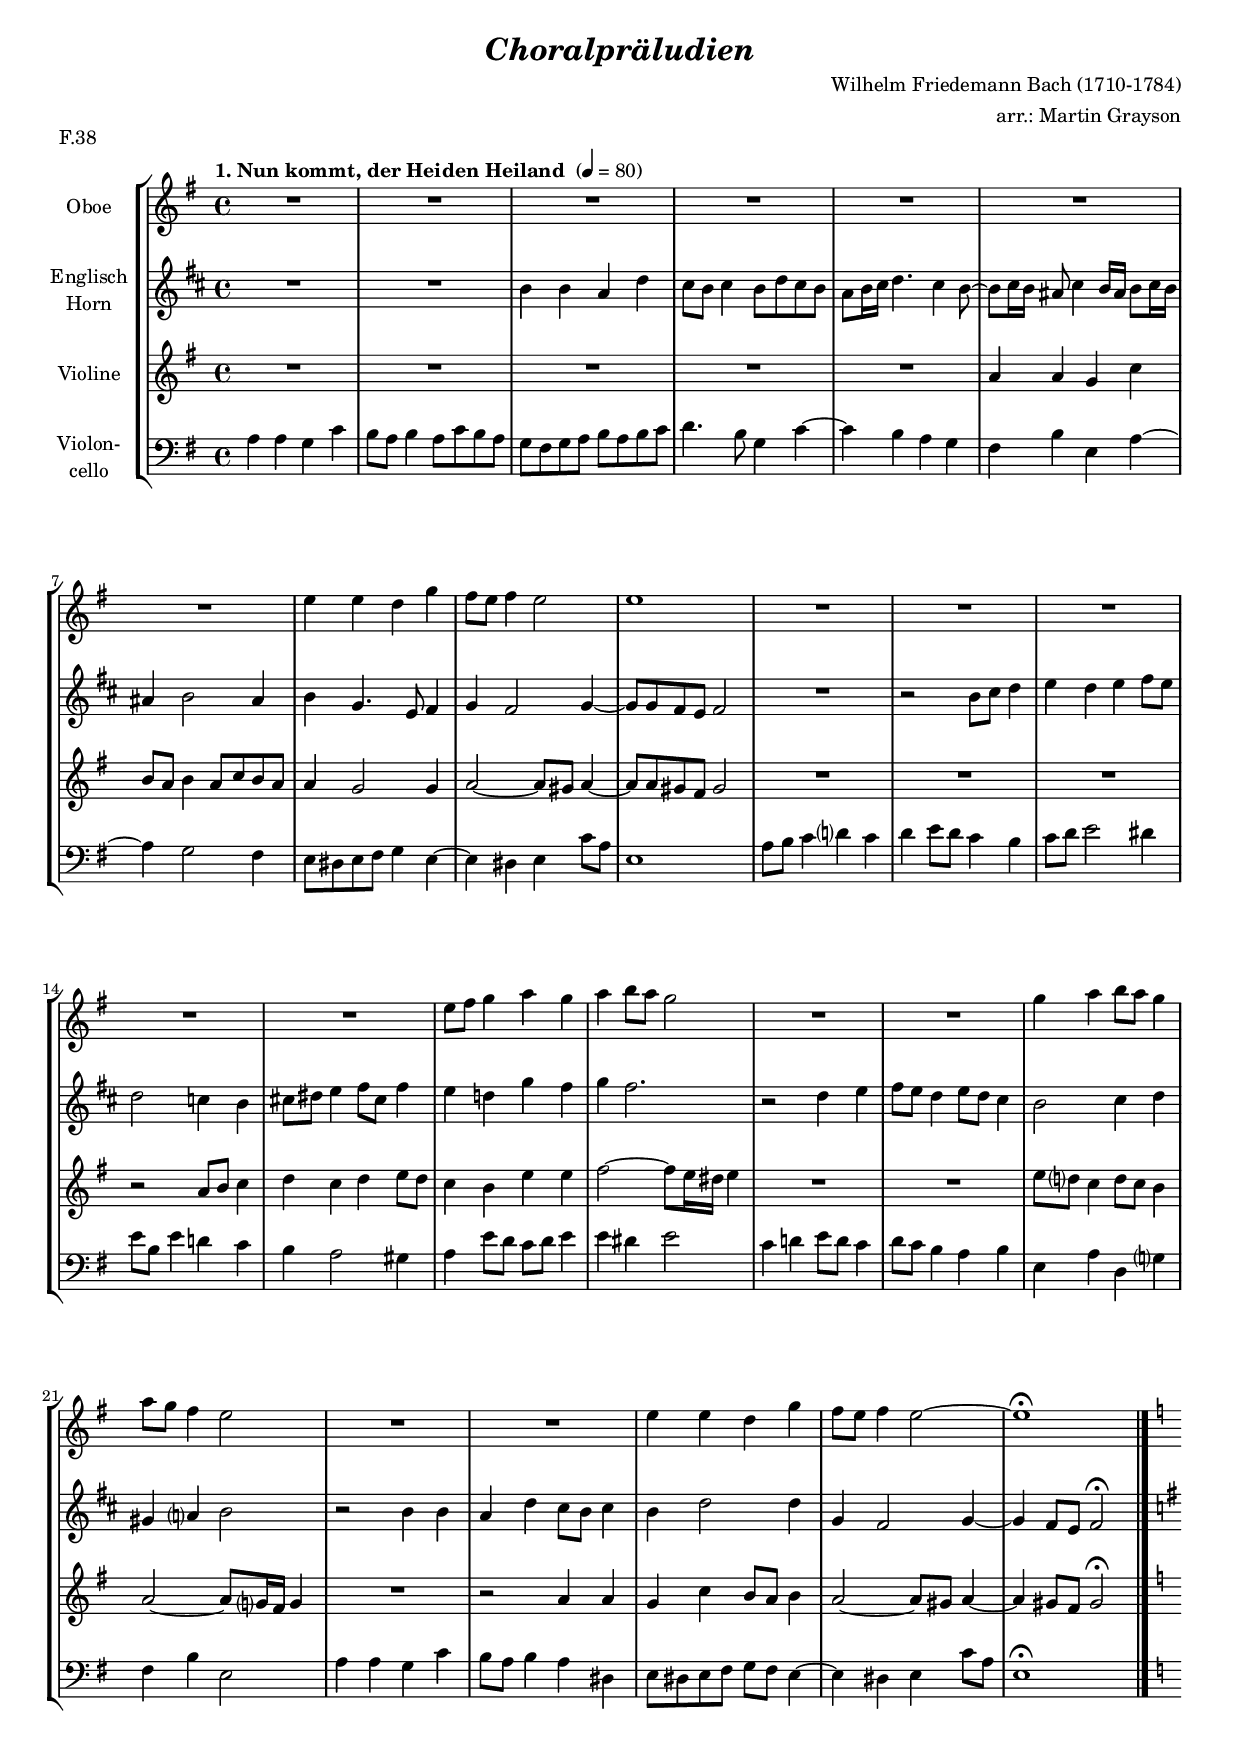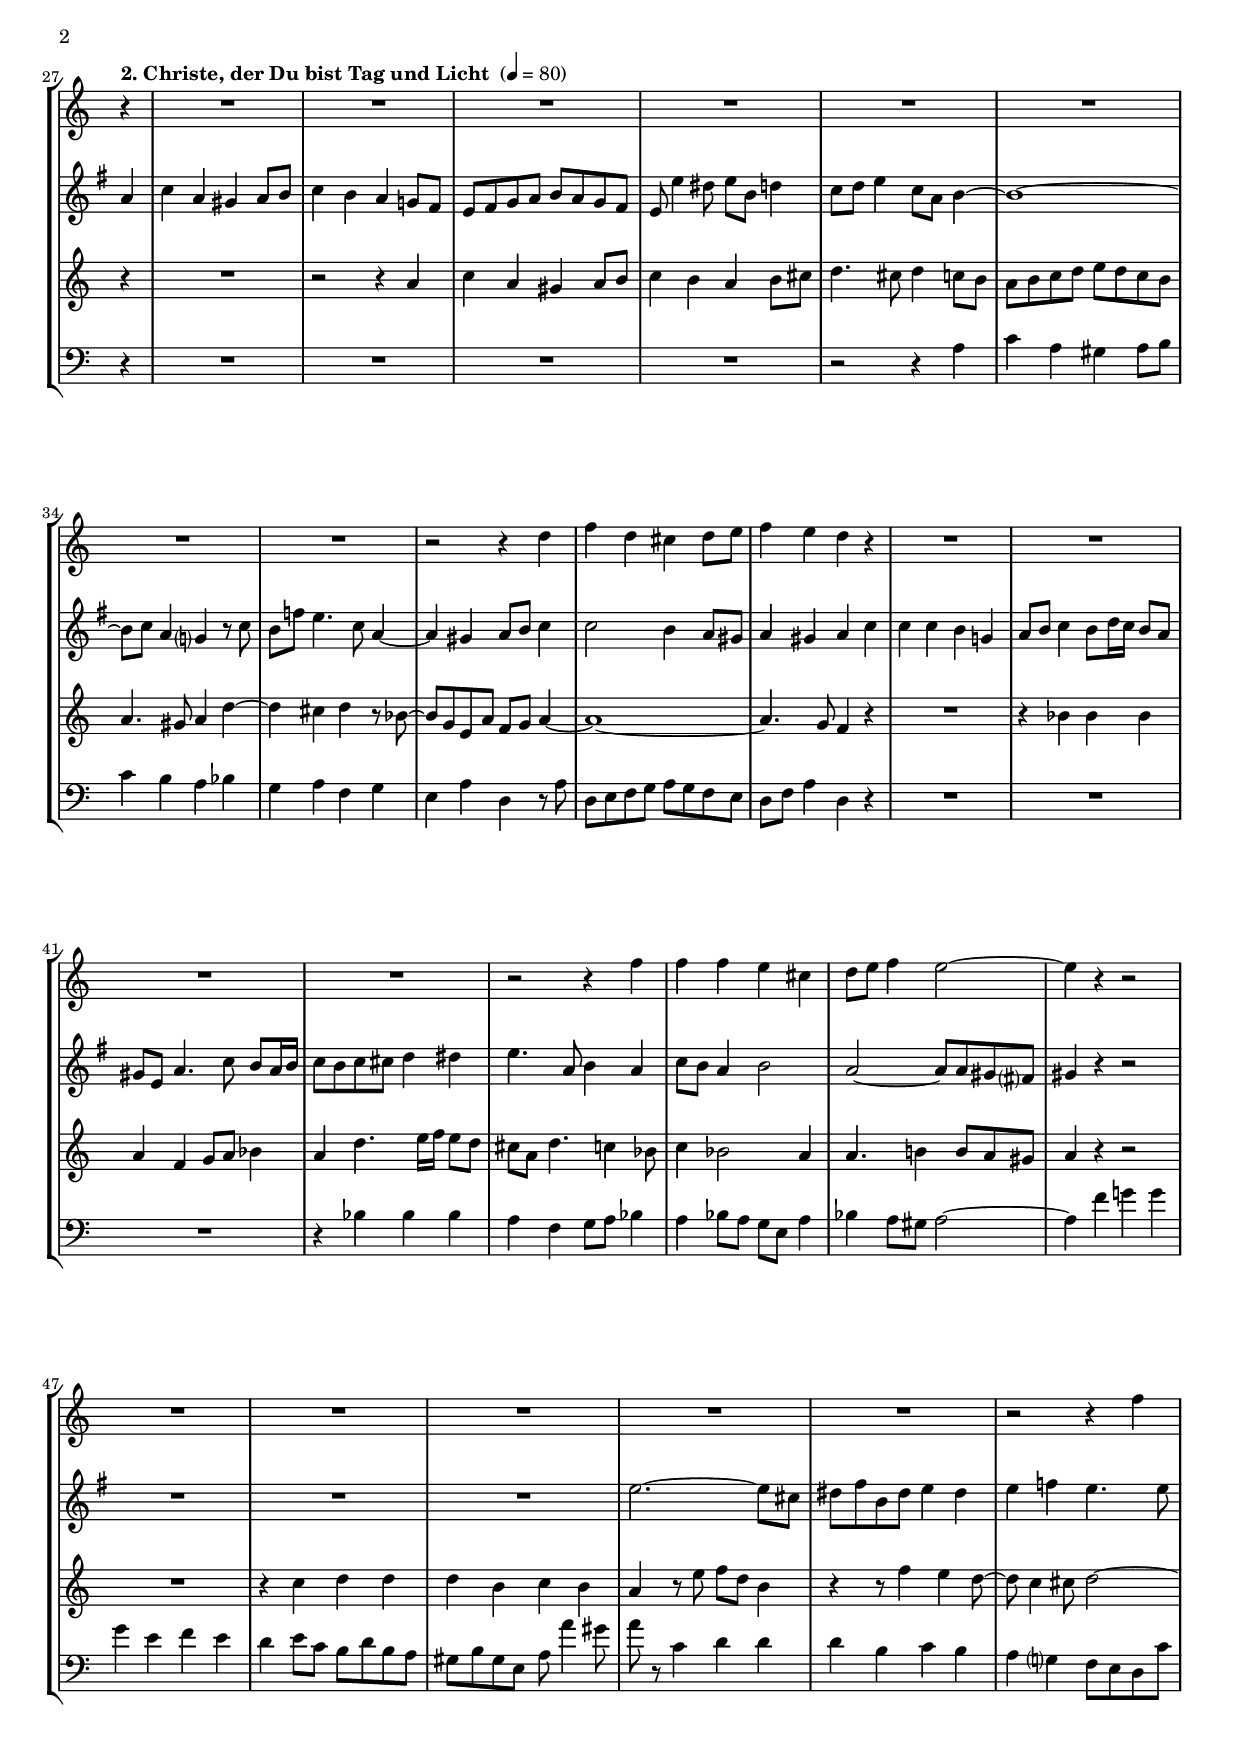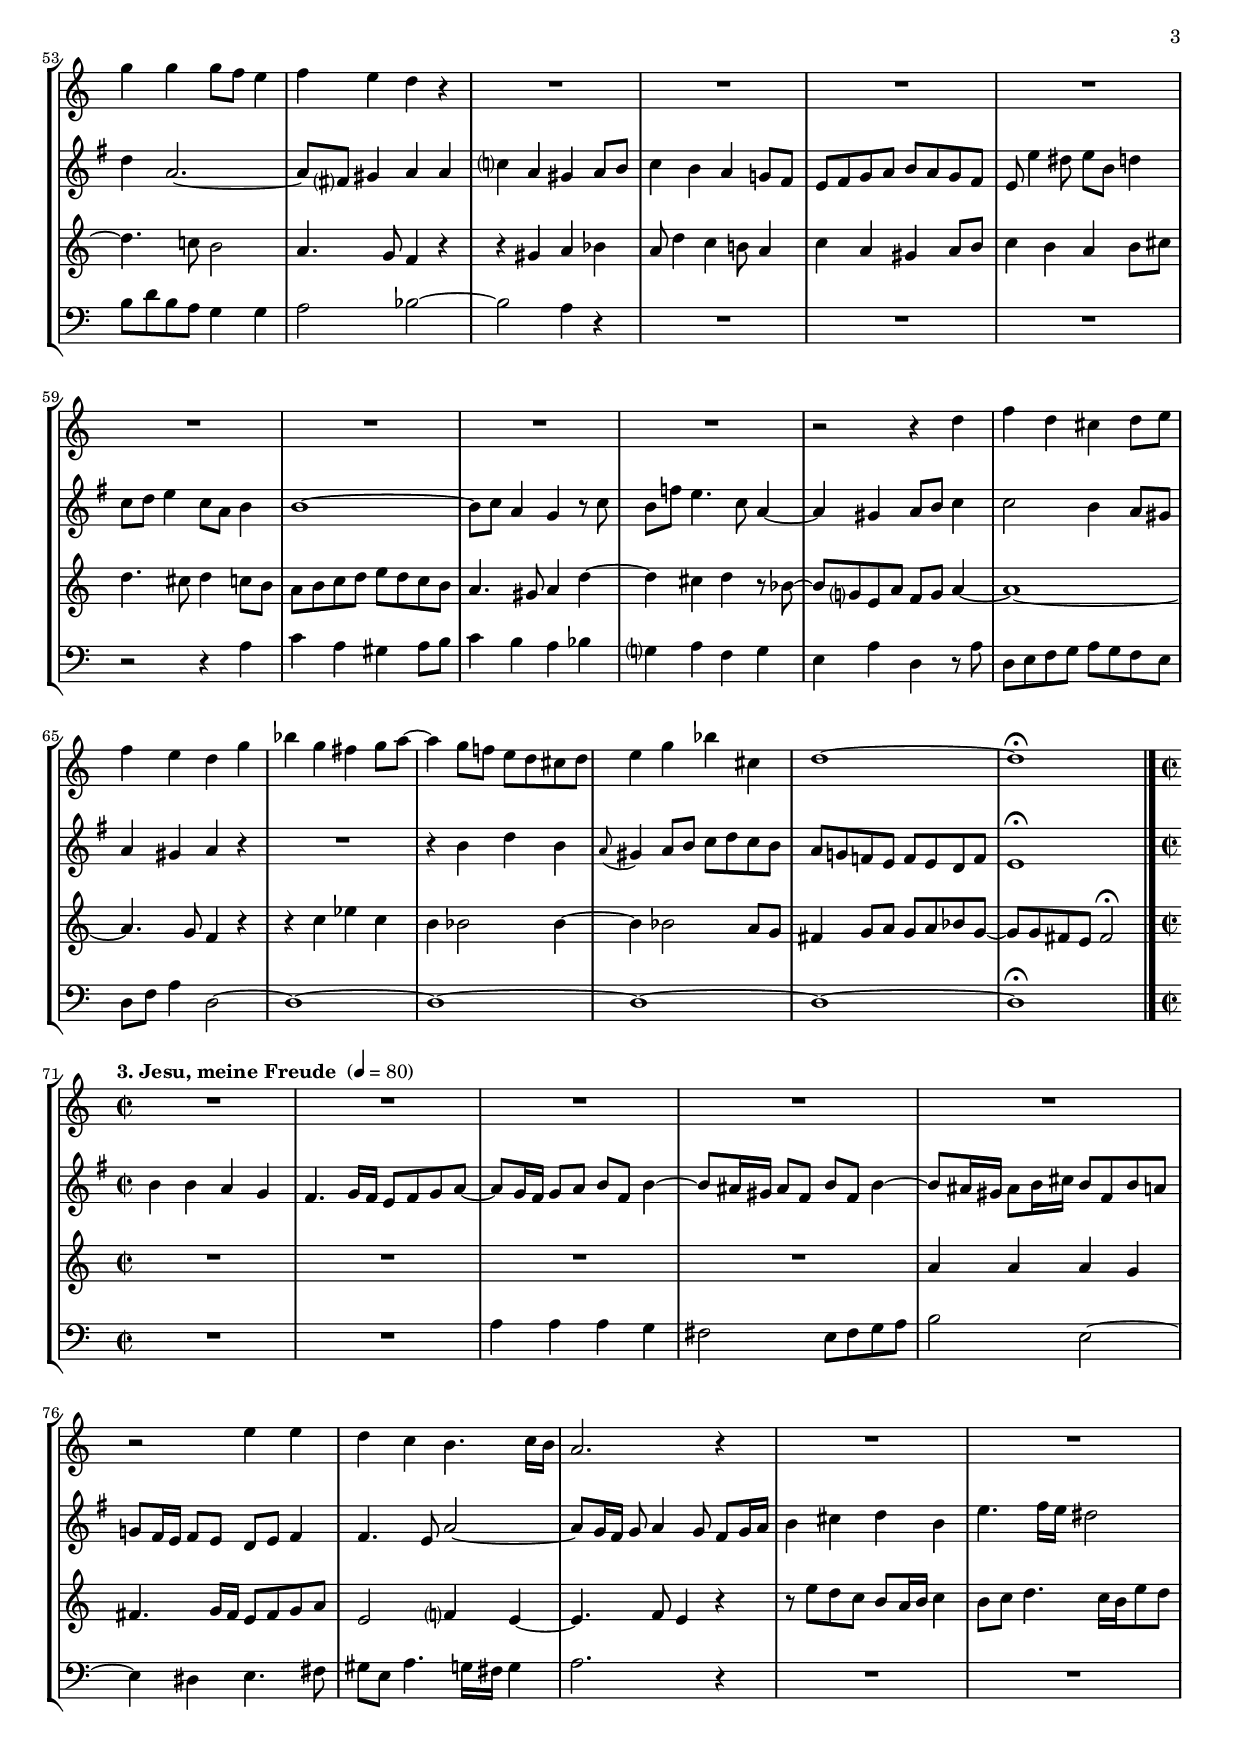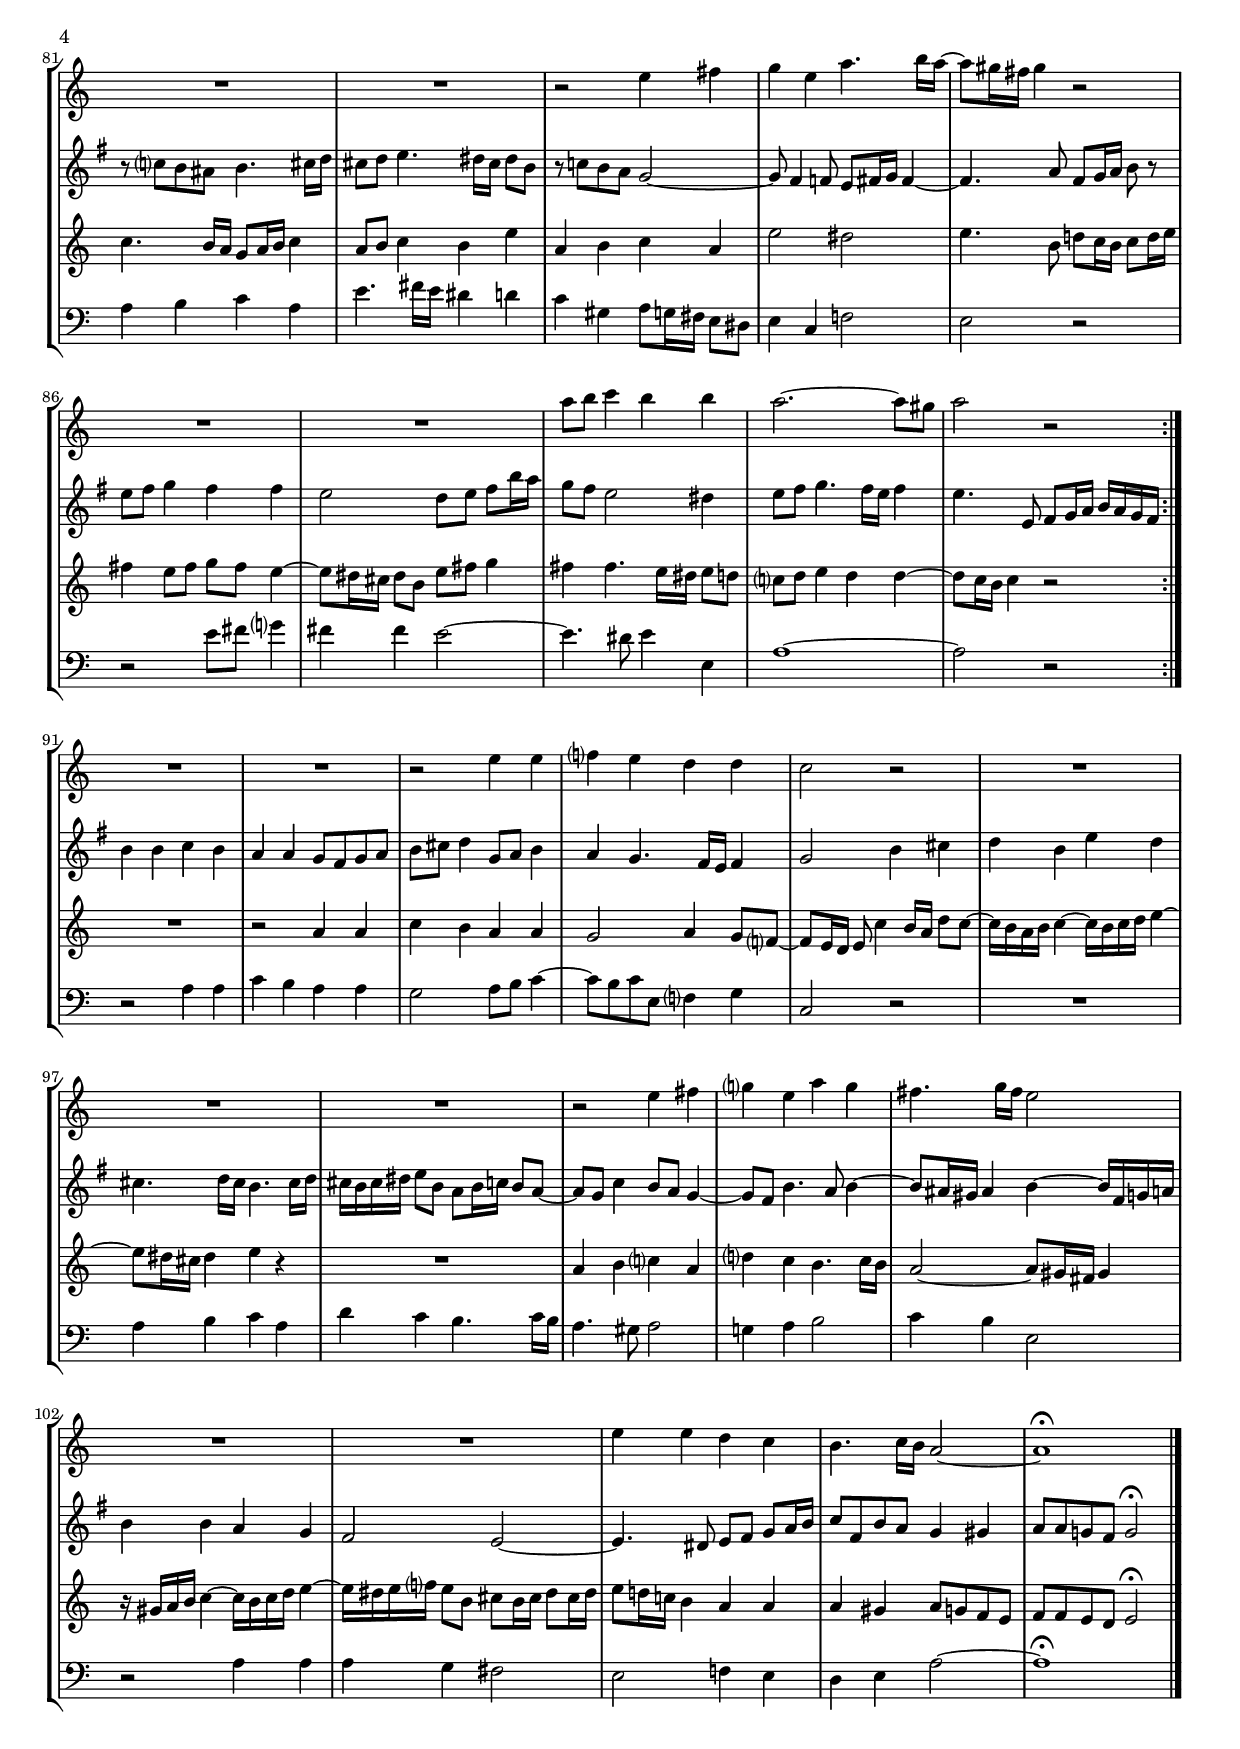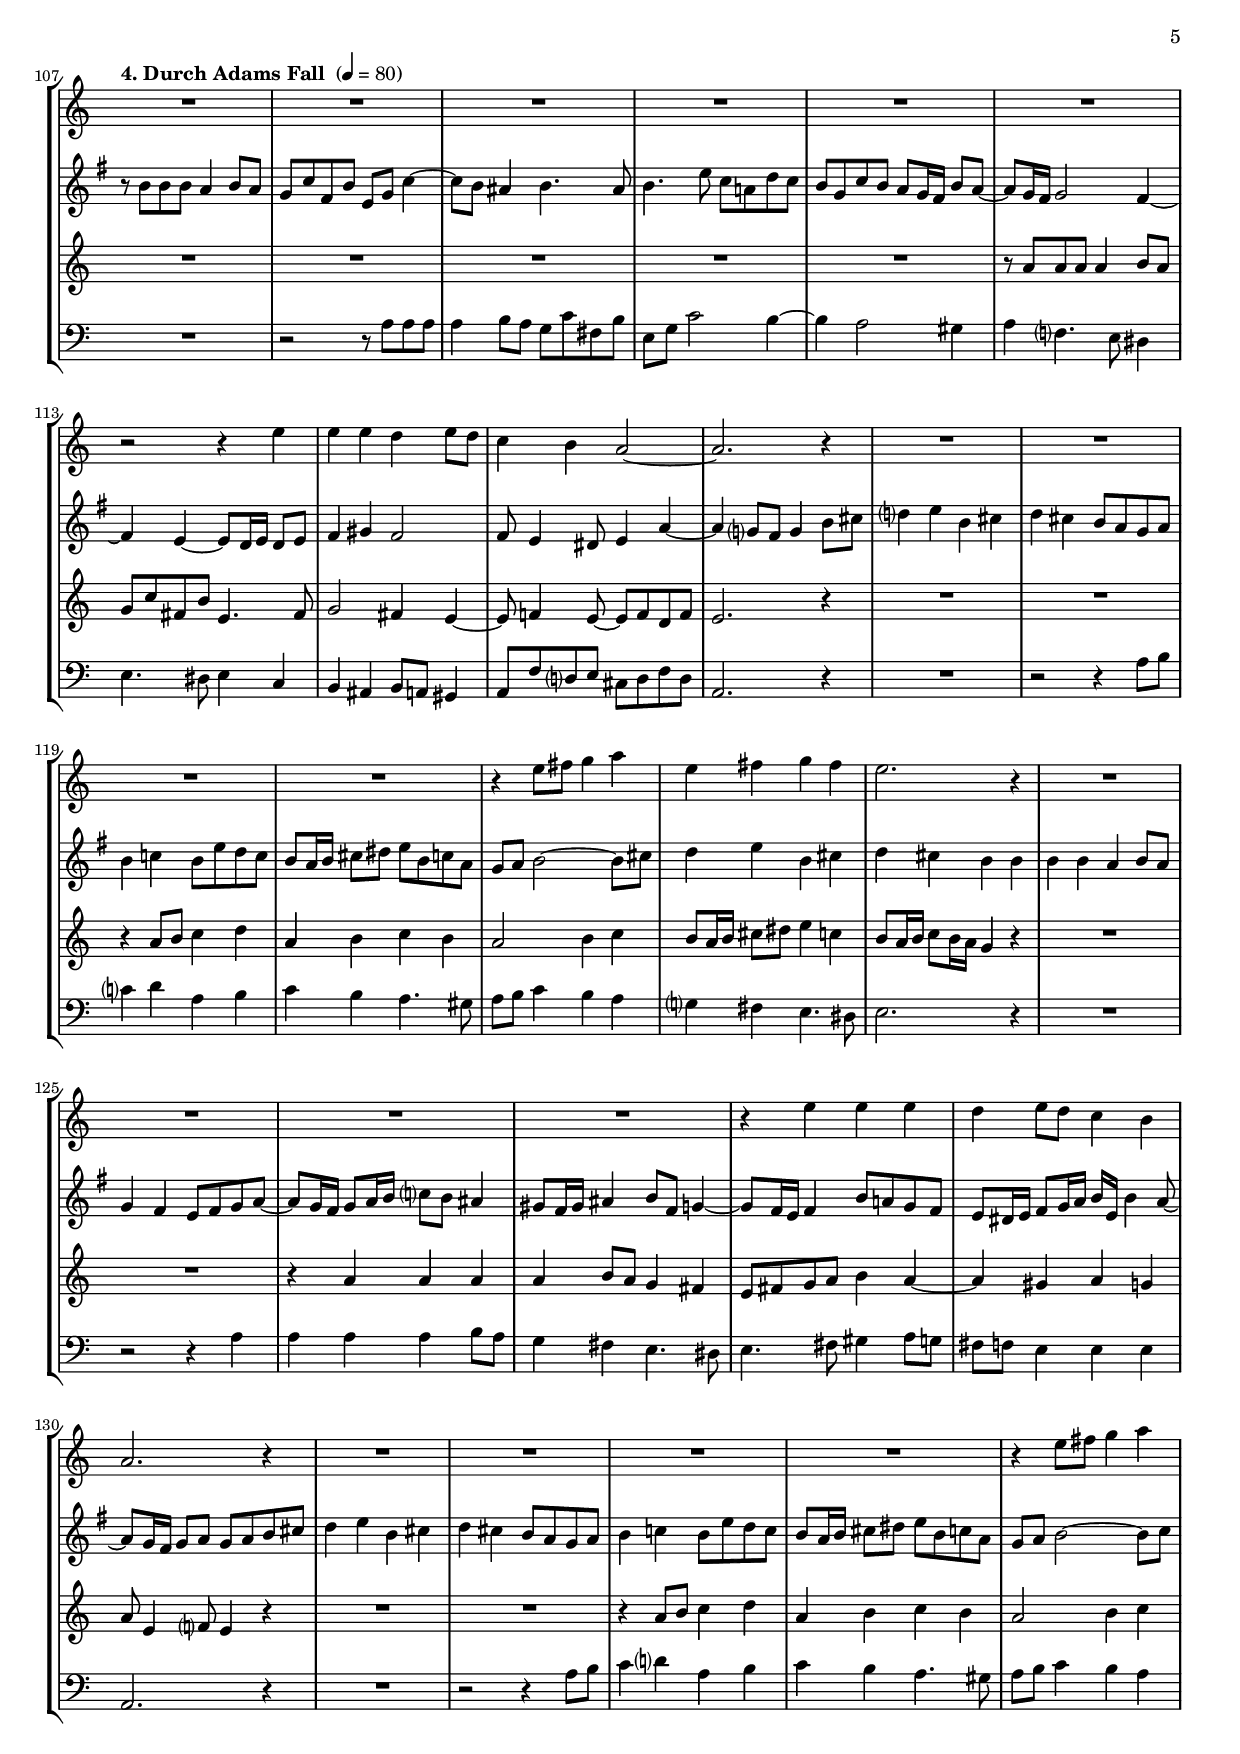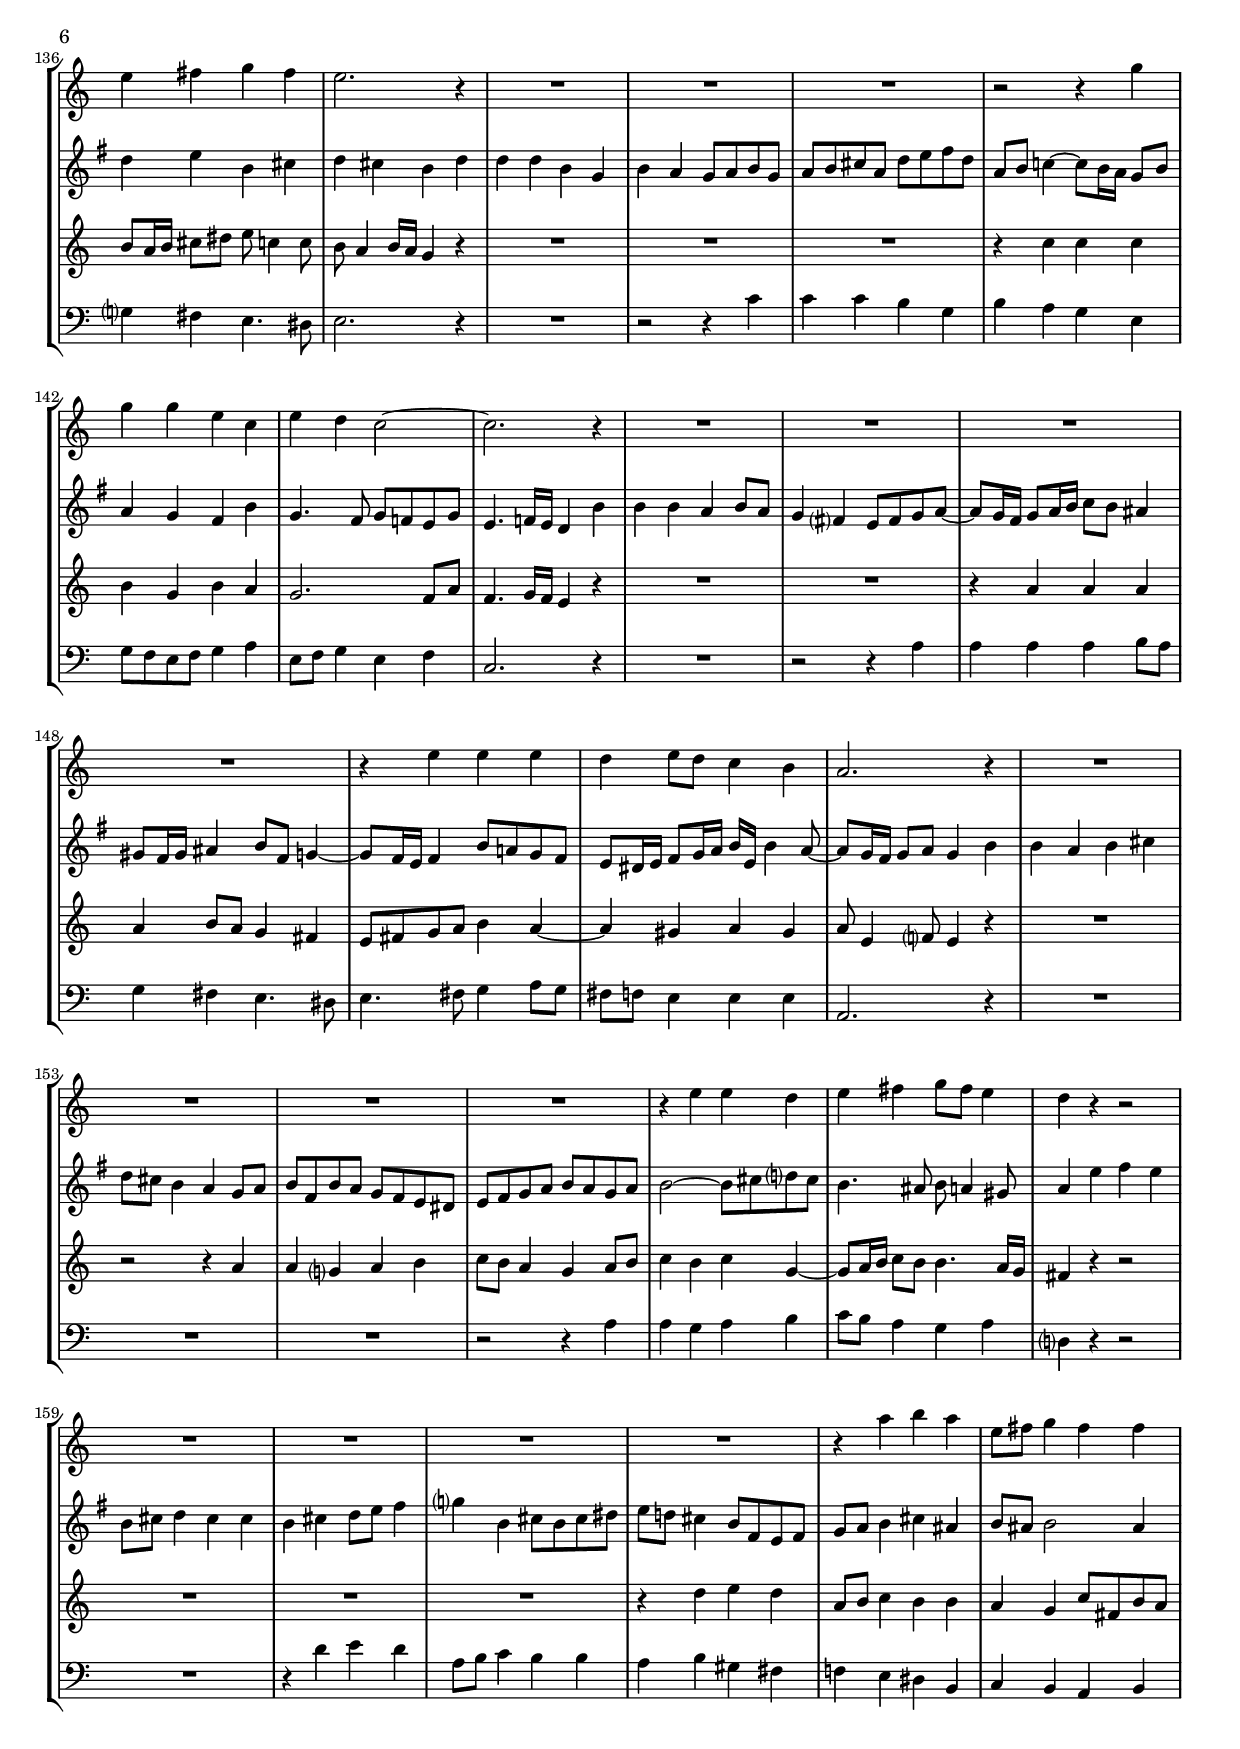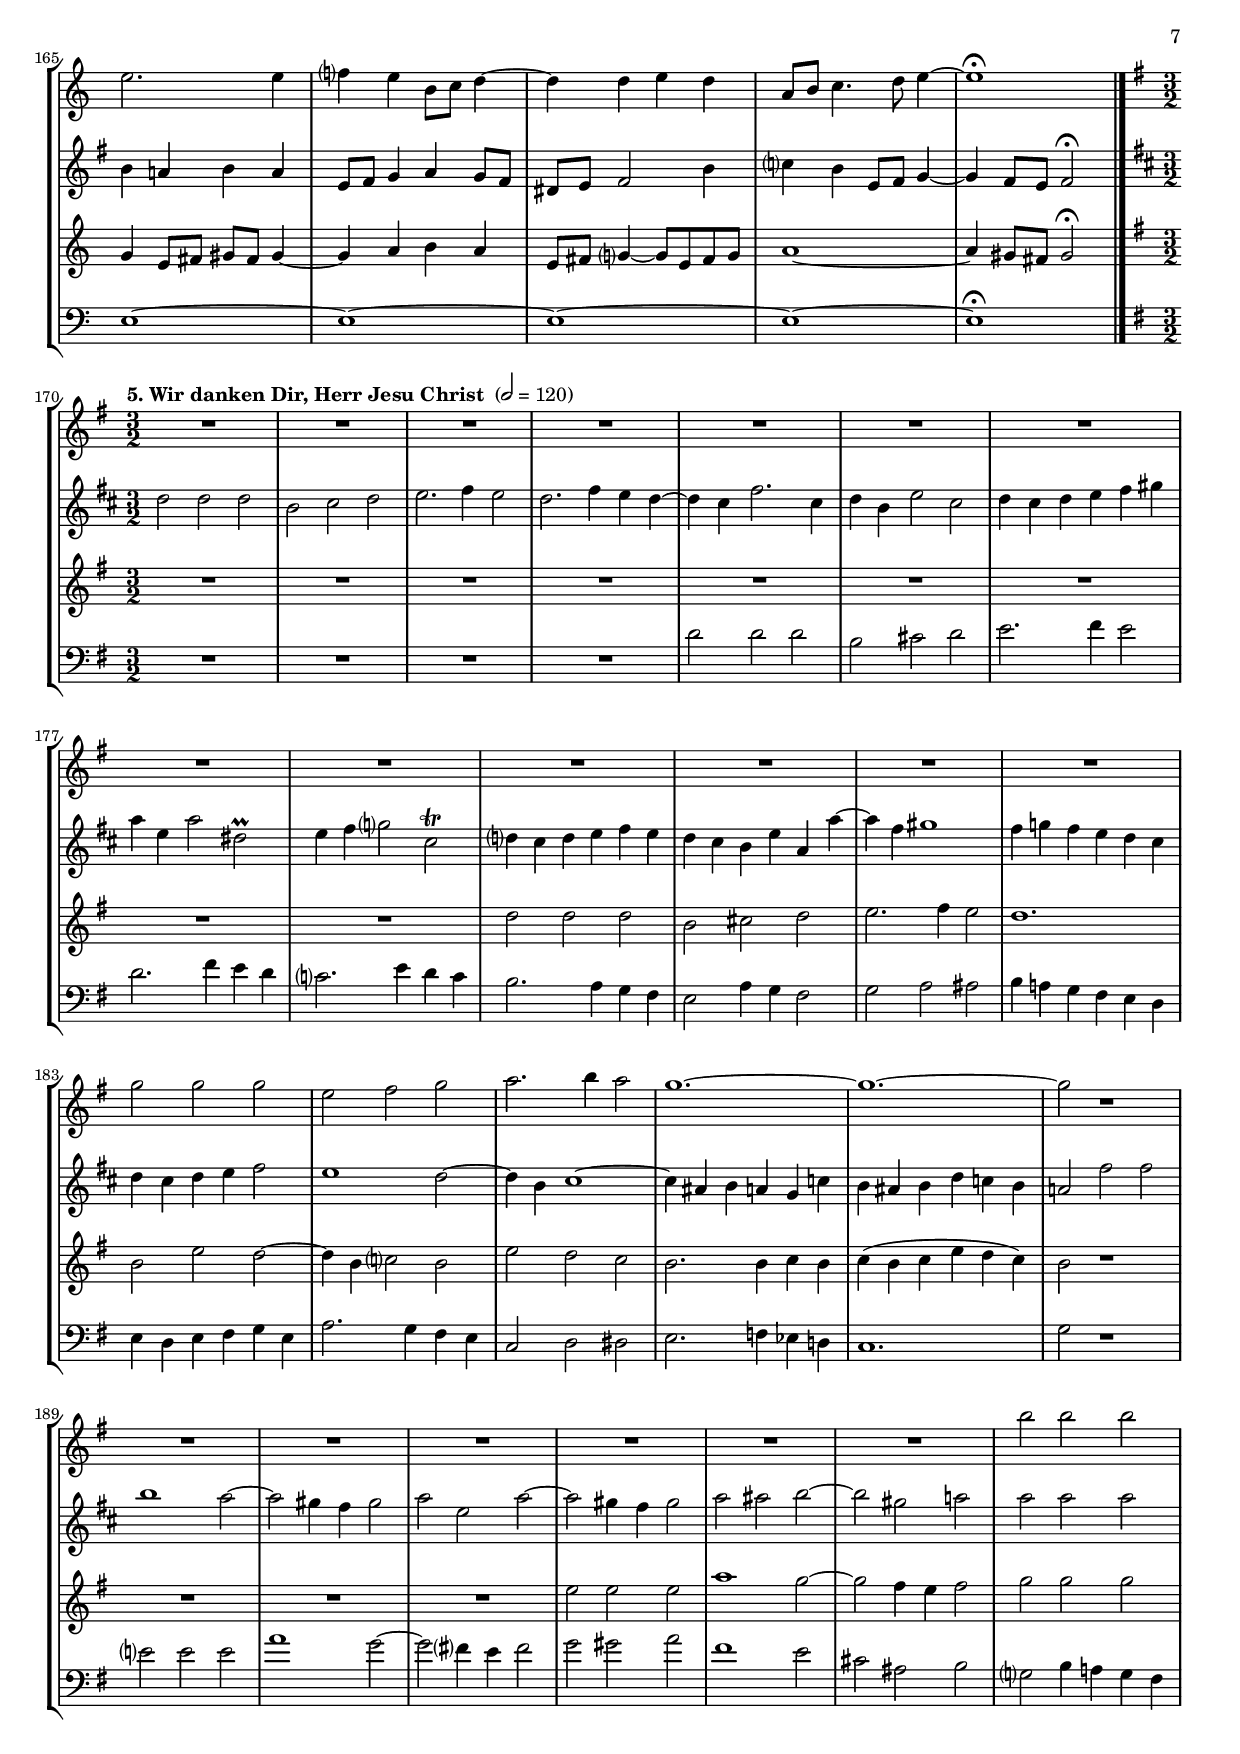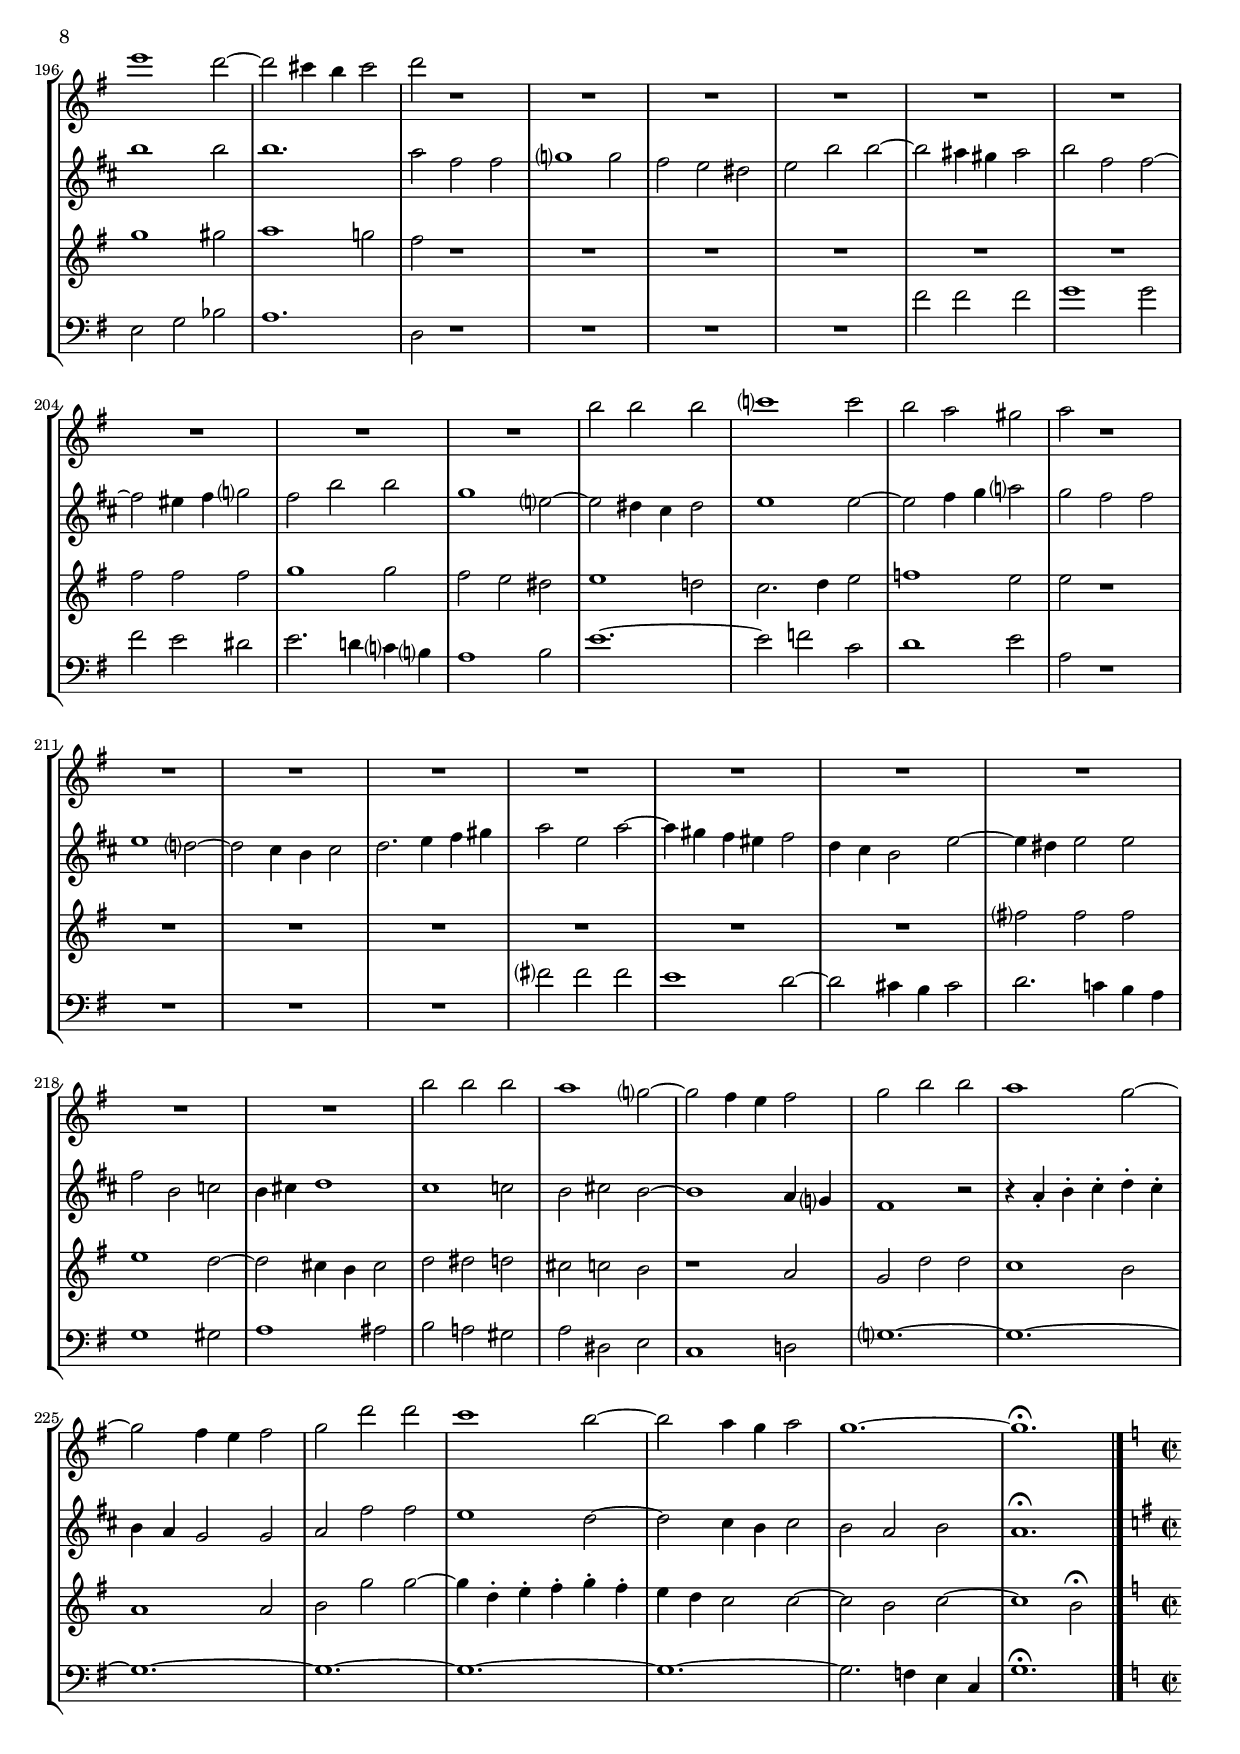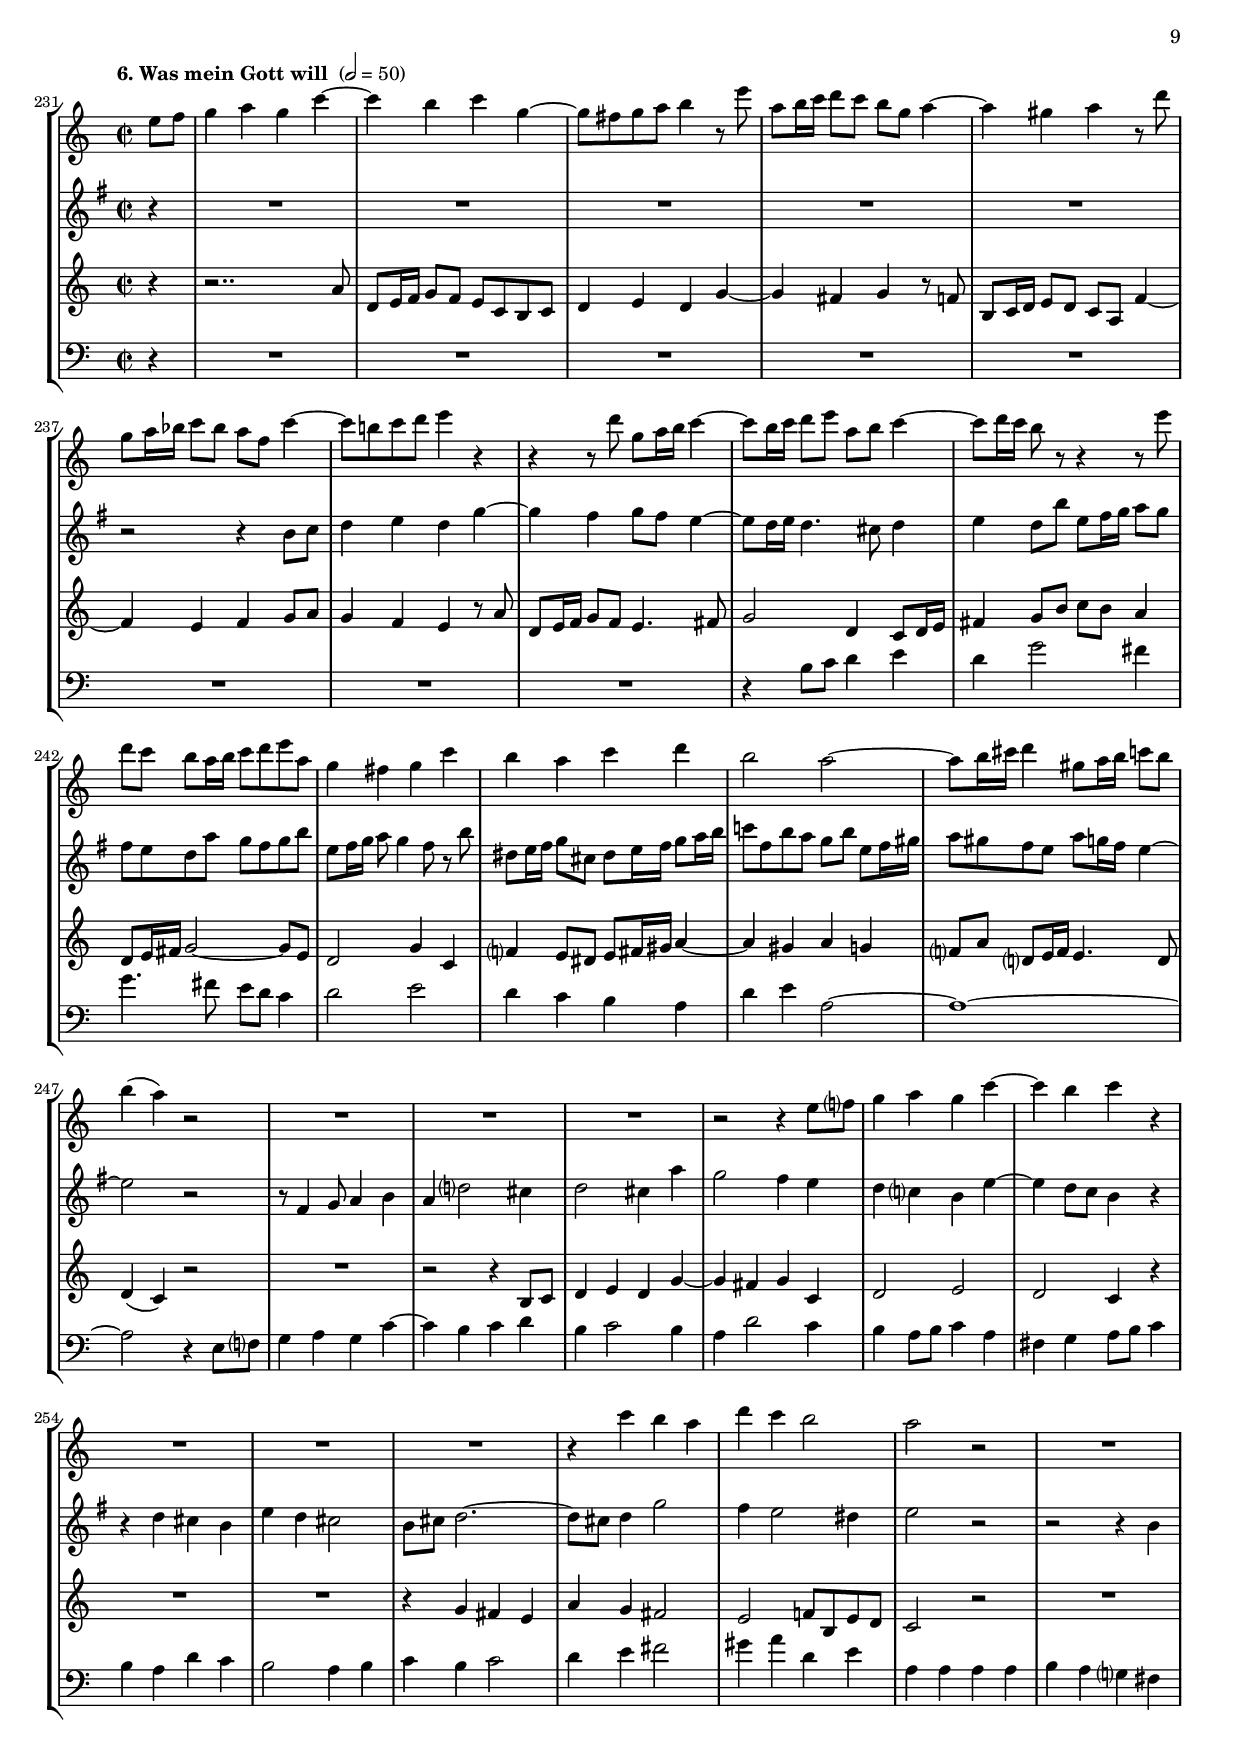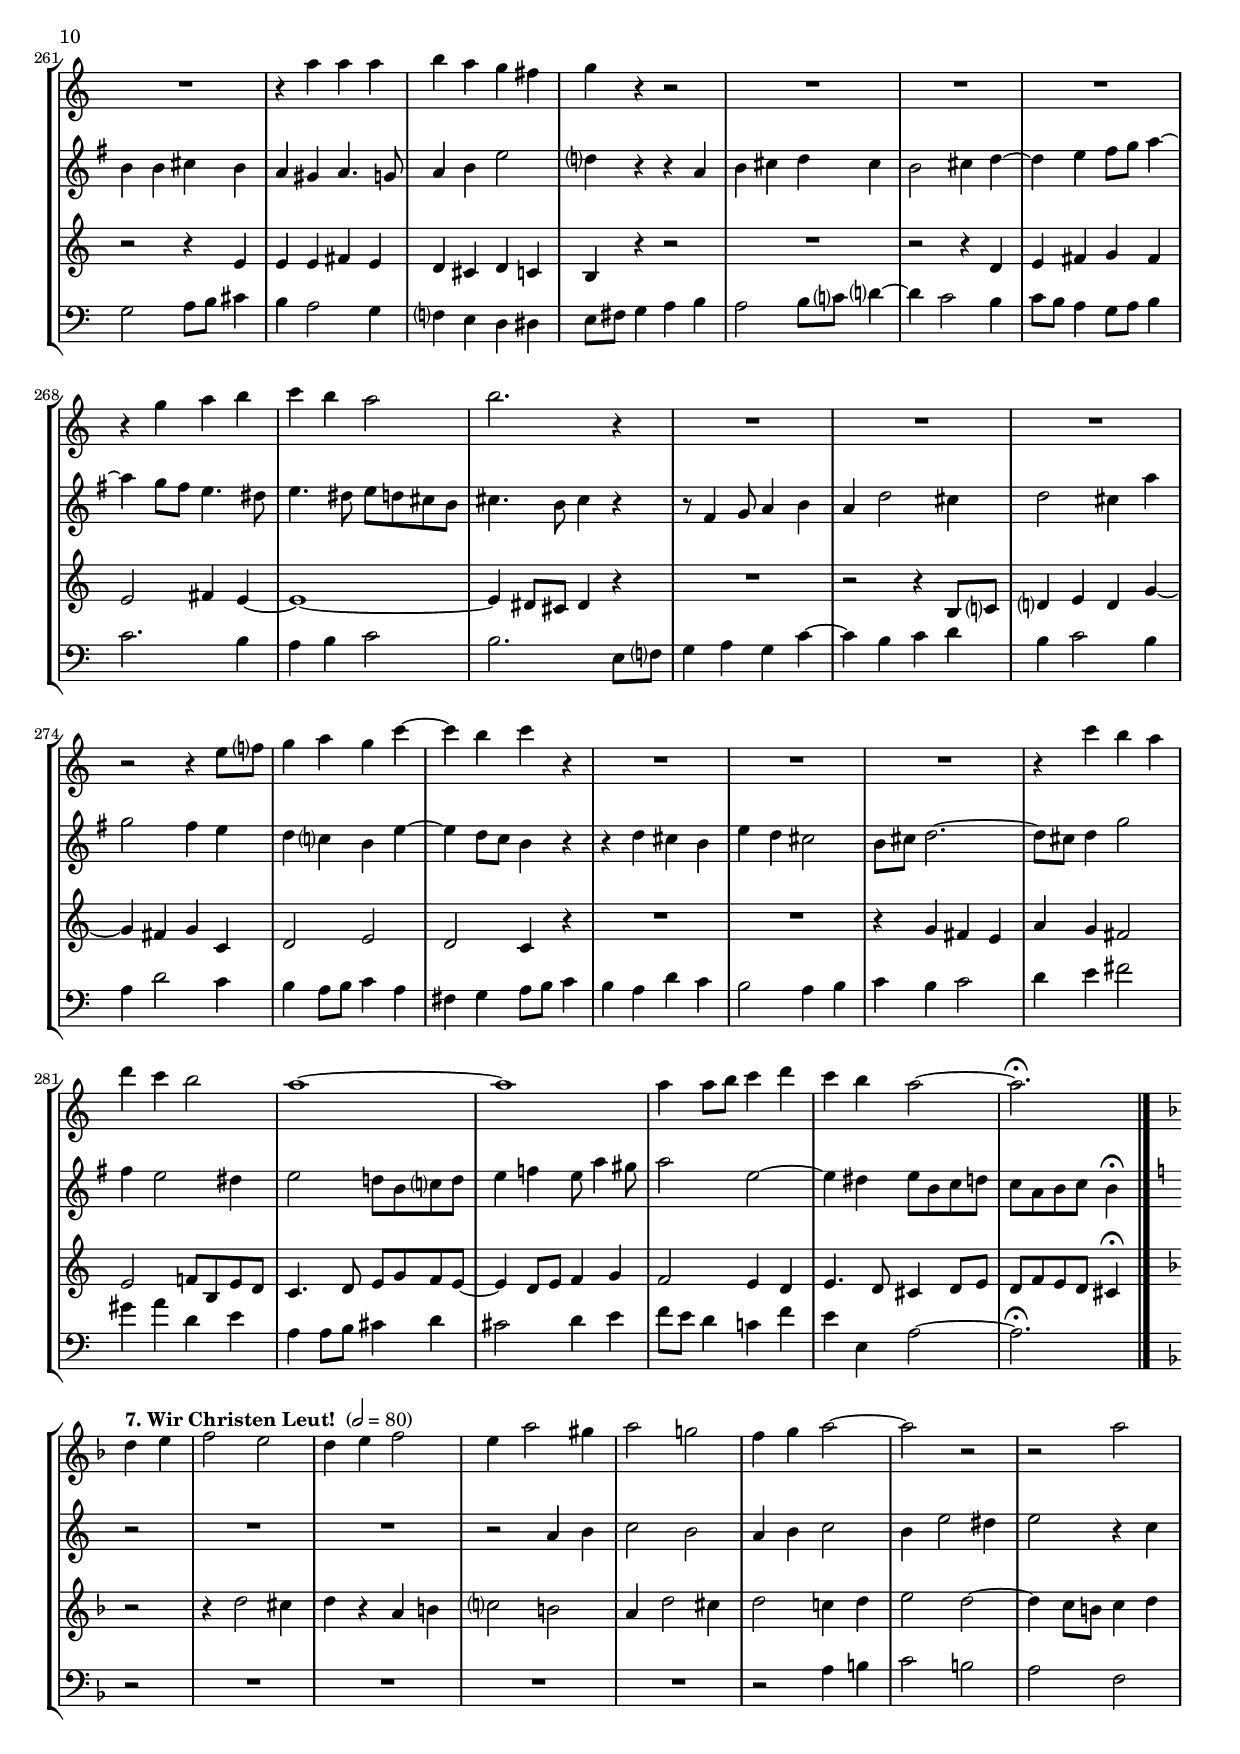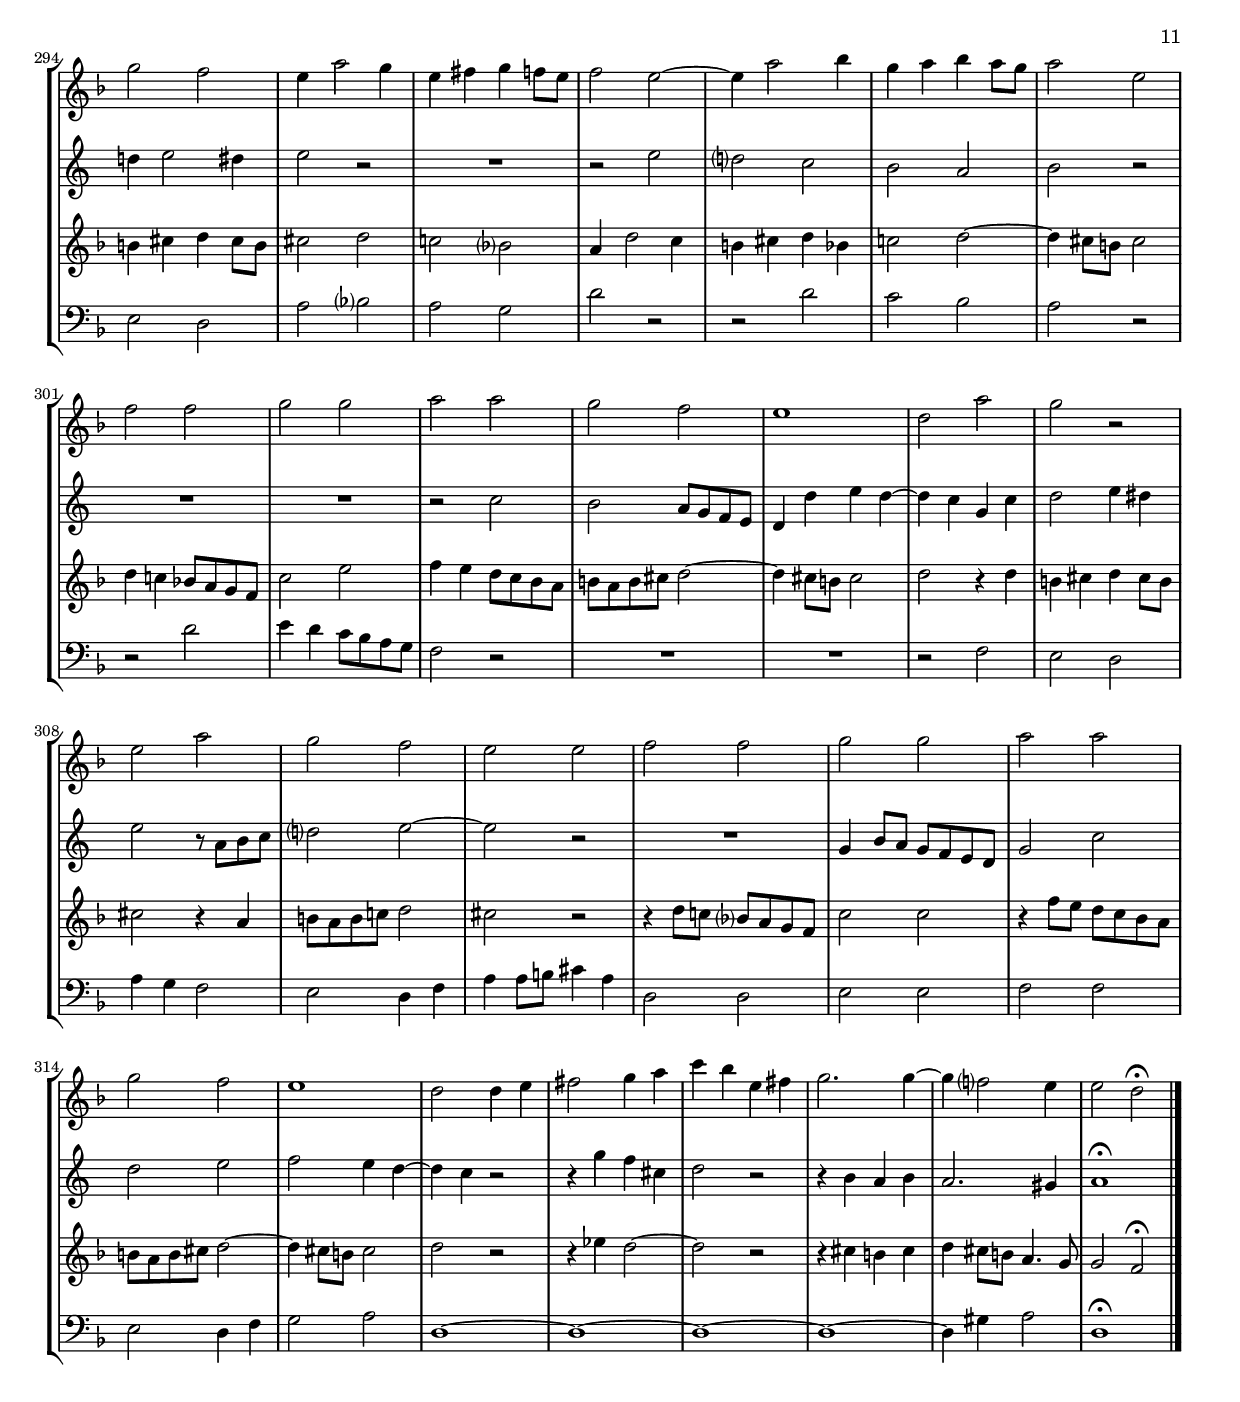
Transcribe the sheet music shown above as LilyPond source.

\version "2.18.2"
\include "deutsch.ly"

#(set-global-staff-size 17)

\header {
  title     = \markup \bold \italic "Choralpräludien"
  composer  = "Wilhelm Friedemann Bach (1710-1784)"
  arranger  = "arr.: Martin Grayson"
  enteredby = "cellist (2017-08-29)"
  piece     = "F.38"
}

voiceconsts = {
  \key a \minor
  \time 4/4
  \clef "treble"
%  \numericTimeSignature
  \compressFullBarRests
  % Set default beaming for all staves
%  \set Timing.beamExceptions = #'()
%  \set Timing.baseMoment     = #(ly:make-moment 1 4)
%  \set Timing.beatStructure  = #'(1 1 1)
}

mifl = "flute"
miob = "oboe"
mifh = "french horn"
mikl = "clarinet"
mist = "string ensemble 1"
miba = "cello"

atem = \mark \markup \box "a Tempo"
rit  = \mark \markup \box "rit."
pizz = \markup \italic "pizz."

introa = {        \tempo "1. Nun kommt, der Heiden Heiland " 4=80 }
introb = { \break \tempo "2. Christe, der Du bist Tag und Licht " 4=80 \key d \minor }
introc = { \break \tempo "3. Jesu, meine Freude " 4=80 \time 2/2 }
introd = { \pageBreak \tempo "4. Durch Adams Fall "   4=80 }
introe = { \break \tempo "5. Wir danken Dir, Herr Jesu Christ " 2=120 \time 3/2 \key c \major }
introf = { \pageBreak \tempo "6. Was mein Gott will " 2=50 \time 2/2 \key d \minor }
introg = { \break \tempo "7. Wir Christen Leut! " 2=80 \key g \minor }

va = \relative c''' {
  \voiceconsts

  \introa
  R1*7
  a4 a g c
  h8 a h4 a2
  a1
  
  R1*5
  a8 h c4 d c
  d e8 d c2

  R1*2
  c4 d e8 d c4
  d8 c h4 a2

  R1*2
  a4 a g c
  h8 a h4 a2~
  a1\fermata \bar "|."

  \introb
  \partial 4 r4
  R1*8
  r2 r4 g
  b g fis g8 a
  b4 a g r

  R1*4
  r2 r4 b
  b b a fis

  g8 a b4 a2~
  a4 r r2
  R1*5
  r2 r4 b
  c c c8 b a4
  b a g r

  R1*8
  r2 r4 g
  b g fis g8 a
  b4 a g c
  es c h c8 d~
  d4 c8 b! a g fis g

  a4 c es fis,
  g1~
  g\fermata \bar "|."

  \introc
  \repeat volta 2 {
    R1*5
    r2 a4 a
    g f e4. f16 e
    d2. r4
    
    R1*4
    r2 a'4 h
    c a d4. e16 d~
    d8 cis16 h cis4 r2
    R1*2

    d8 e f4 e e
    d2.~ d8 cis
    d2 r
  }
  R1*2
  r2 a4 a
  b? a g g
  f2 r

  R1*3
  r2 a4 h
  c? a d c
  h4. c16 h a2
  R1*2
  a4 a g f
  e4. f16 e d2~
  d1\fermata \bar "|."

  \introd
  R1*6
  r2 r4 a'
  a a g a8 g

  f4 e d2~
  d2. r4
  R1*4
  r4 a'8 h c4 d
  a h c h
  a2. r4

  R1*4
  r4 a a a
  g a8 g f4 e
  d2. r4
  R1*4
  r4 a'8 h c4 d
  
  a h c h
  a2. r4
  R1*3

  r2 r4 c
  c c a f
  a g f2~
  f2. r4
  R1*4
  r4 a a a

  g a8 g f4 e
  d2. r4
  R1*4
  r4 a' a g
  a h c8 h a4
  g r r2

  R1*4
  r4 d' e d
  a8 h c4 h h
  a2. a4
  b? a e8 f g4~

  g g a g
  d8 e f4. g8 a4~
  a1\fermata \bar "|."

  \introe
  R1.*13
  c2 c c
  a h c
  d2. e4 d2

  c1.~
  c~
  c2 r1
  R1.*6
  e2 e e
  a1 g2~
  g fis4 e fis2

  g r1
  R1.*8
  e2 e e
  f?1 f2
  e d cis
  d r1
  R1.*9
  e2 e e

  d1 c?2~
  c h4 a h2
  c e e
  d1 c2~

  c h4 a h2
  c g' g
  f1 e2~

  e d4 c d2
  c1.~
  c\fermata \bar "|."

  \introf
  \partial 4 a8 b
  c4 d c f~
  f e f c~
  c8 h c d e4 r8 a

  d, e16 f g8[ f] e c d4~
  d cis d r8 g
  c, d16 es f8[ es] d b f'4~

  f8 e! f g a4 r
  r r8 g c, d16 e f4~
  f8 e16 f g8[ a] d, e f4~

  f8[ g16 f] e8 r r4 r8 a
  g f e[ d16 e] f8 g a d,
  c4 h c f

  e d f g
  e2 d~
  d8 e16 fis g4 cis,8 d16 e f8[ e]

  e4( d) r2
  R1*3
  r2 r4 a8 b?

  c4 d c f~
  f e f r
  R1*3

  r4 f e d
  g f e2
  d r
  R1*2

  r4 d d d
  e d c h
  c r r2
  
  R1*3
  r4 c d e
  f e d2
  e2. r4

  R1*3
  r2 r4 a,8 b?
  c4 d c f~

  f e f r
  R1*3
  r4 f e d

  g f e2
  d1~
  d

  d4 d8 e f4 g
  f e d2~
  d2.\fermata \bar "|."

  \introg
  \partial 2 g,4 a
  b2 a
  g4 a b2
  a4 d2 cis4
  d2 c!
  b4 c d2~

  d r
  r d
  c b
  a4 d2 c4
  a h c b8 a
  b2 a~

  a4 d2 es4
  c d es d8 c
  d2 a
  b b
  c c

  d d
  c b
  a1
  g2 d'
  c r

  a d
  c b
  a a
  b b
  c c

  d d
  c b
  a1
  g2 g4 a

  h2 c4 d
  f es a, h
  c2. c4~
  c b?2 a4
  a2 g\fermata \bar "|."
}

vb = \relative c'' {
  \voiceconsts

  \introa
  R1*2
  a4 a g c
  h8 a h4 a8 c h a

  g a16 h c4. h4 a8~
  a h16 a gis8 h4 a16 gis a8 h16 a
  gis4 a2 gis4
  a f4. d8 e4

  f e2 f4~
  f8 f e d e2
  R1
  r2 a8 h c4
  d c d e8 d

  c2 b4 a
  h!8 cis d4 e8 h e4
  d c! f e
  f e2.

  r2 c4 d
  e8 d c4 d8 c h4
  a2 h4 c
  fis, g? a2
  r a4 a

  g c h8 a h4
  a c2 c4
  f, e2 f4~
  f e8 d e2\fermata \bar "|."

  \introb
  \partial 4 g4
  b g fis g8 a
  b4 a g f!8 e
  d e f g a g f e
  d d'4 cis8 d a c4
  
  b8 c d4 b8 g a4~
  a1~
  a8 b g4 f? r8 b
  a es' d4. b8 g4~

  g fis g8 a b4
  b2 a4 g8 fis
  g4 fis g b
  b b a f!
  g8 a b4 a8 c16 b a8 g

  fis d g4. b8 a[ g16 a]
  b8 a b h c4 cis
  d4. g,8 a4 g
  b8 a g4 a2

  g~ g8 g fis e?
  fis4 r r2
  R1*3
  d'2.~ d8 h
  cis e a, cis d4 cis
  d es d4. d8
  c4 g2.~
  g8 e? fis4 g g

  b? g fis g8 a
  b4 a g f!8 e
  d e f g a g f e
  d d'4 cis8 d a c4
  b8 c d4 b8 g a4

  a1~
  a8 b g4 f r8 b
  a es' d4. b8 g4~
  g fis g8 a b4

  b2 a4 g8 fis
  g4 fis g r
  R1
  r4 a c a

  \appoggiatura g8 fis4 g8 a b c b a
  g f! es d es d c es
  d1\fermata \bar "|."

  \introc
  \repeat volta 2 {
    a'4 a g f
    e4. f16 e d8 e f g~
    g f16 e f8[ g] a e a4~
    a8 gis16 fis gis8[ e] a e a4~

    a8 gis16 fis gis8[ a16 h] a8 e a g
    f! e16 d e8[ d] c d e4
    e4. d8 g2~

    g8[ f16 e] f8 g4 f8 e[ f16 g]
    a4 h c a
    d4. e16 d cis2
    r8 b? a gis a4. h16 c

    h8 c d4. cis16 h cis8[ a]
    r b! a g f2~
    f8 e4 es8 d[ e16 f] e4~

    e4. g8 e[ f16 g] a8 r
    d e f4 e e
    d2 c8 d e[ a16 g]

    f8 e d2 cis4
    d8 e f4. e16 d e4
    d4. d,8 e[ f16 g] a g f e
  }
  a4 a b a
  g g f8 e f g
  a h c4 f,8 g a4
  g f4. e16 d e4
  f2 a4 h

  c a d c
  h4. c16 h a4. h16 c
  h a h cis d8[ a] g a16 b a8[ g]~
  g f b4 a8 g f4~

  f8 e a4. g8 a4~
  a8 gis16 fis gis4 a~ a16 e f g
  a4 a g f

  e2 d~
  d4. cis8 d[ e] f g16 a
  b8 e, a g f4 fis
  g8 g f! e f2\fermata \bar "|."

  \introd
  r8 a a a g4 a8 g
  f b e, a d, f b4~
  b8 a gis4 a4. gis8
  a4. d8 b g! c b

  a f b a g f16 e a8[ g]~
  g f16 e f2 e4~
  e d~ d8 c16 d c8[ d]
  e4 fis e2

  e8 d4 cis8 d4 g~
  g f?8 e f4 a8 h
  c?4 d a h
  c h a8 g f g
  a4 b! a8 d c b

  a g16 a h8[ cis] d a b g
  f g a2~ a8 h
  c4 d a h
  c h a a

  a a g a8 g
  f4 e d8 e f g~
  g f16 e f8[ g16 a] b?8 a gis4
  fis8 e16 fis gis4 a8 e f4~

  f8 e16 d e4 a8 g! f e
  d cis16 d e8[ f16 g] a d, a'4 g8~
  g f16 e f8[ g] f g a h
  c4 d a h

  c h a8 g f g
  a4 b! a8 d c b
  a g16 a h8[ cis] d a b g
  f g a2~ a8 b

  c4 d a h
  c h a c
  c c a f
  a g f8 g a f
  g a h g c d e c

  g a b!4~ b8 a16 g f8[ a]
  g4 f e a
  f4. e8 f es d f
  d4. es16 d c4 a'
  a a g a8 g

  f4 e? d8 e f g~
  g f16 e f8[ g16 a] b8 a gis4
  fis8 e16 fis gis4 a8 e f4~
  f8 e16 d e4 a8 g! f e

  d cis16 d e8[ f16 g] a d, a'4 g8~
  g f16 e f8[ g] f4 a
  a g a h
  c8 h a4 g f8 g

  a e a g f e d cis
  d e f g a g f g
  a2~ a8 h c? h
  a4. gis8 a g4 fis8
  g4 d' e d

  a8 h c4 h h
  a h c8 d e4
  f? a, h8 a h cis
  d c! h4 a8 e d e
  f g a4 h gis

  a8 gis a2 gis4
  a g! a g
  d8 e f4 g f8 e

  cis d e2 a4
  b? a d,8 e f4~
  f e8 d e2\fermata \bar "|."

  \introe
  c'2 c c
  a h c
  d2. e4 d2
  c2. e4 d c~

  c h e2.
  h4
  c a d2 h
  c4 h c d e fis
  g d g2 cis,\prall

  d4 e f?2 h,\trill
  c?4 h c d e d
  c h a d g, g'~
  g e fis1

  e4 f! e d c h
  c h c d e2
  d1 c2~
  c4 a h1~

  h4 gis a g f b
  a gis a c b a
  g!2 e' e
  a1 g2~

  g fis4 e fis2
  g d g~
  g fis4 e fis2
  g gis a~

  a fis g!
  g g g
  a1 a2
  a1.

  g2 e e
  f?1 f2
  e d cis
  d a' a~
  a gis4 fis gis2

  a e e~
  e dis4 e f?2
  e a a
  f1 d?2~
  d cis4 h cis2

  d1 d2~
  d e4 f g?2
  f e e
  d1 c?2~
  c h4 a h2

  c2. d4 e fis
  g2 d g~
  g4 fis e dis e2
  c4 h a2 d~

  d4 cis d2 d
  e a, b
  a4 h! c1
  h b2

  a h! a~
  a1 g4 f?
  e1 r2
  r4 g-. a-. h-. c-. h-.

  a g f2 f
  g e' e
  d1 c2~

  c h4 a h2
  a g a
  g1.\fermata \bar "|."

  \introf
  \partial 4 r4
  R1*5
  r2 r4 a8 b

  c4 d c f~
  f e f8 e d4~
  d8 c16 d c4. h8 c4

  d c8 a' d, e16 f g8[ f]
  e d c g' f e f a
  d,[ e16 f] g8 f4 e8 r a

  cis, d16 e f8[ h,] cis d16 e f8[ g16 a]
  b!8 e, a g f[ a] d, e16 fis
  g8 fis e d g f16 e d4~

  d2 r
  r8 e,4 f8 g4 a
  g c?2 h4
  c2 h4 g'
  f2 e4 d

  c b? a d~
  d c8 b a4 r
  r c h a
  d c h2
  a8 h c2.~

  c8 h c4 f2
  e4 d2 cis4
  d2 r
  r r4 a
  a a h a

  g fis g4. f8
  g4 a d2
  c?4 r r g
  a h c h
  a2 h4 c~

  c d e8 f g4~
  g f8 e d4. cis8
  d4. cis8 d c h a
  h4. a8 h4 r

  r8 e,4 f8 g4 a
  g c2 h4
  c2 h4 g'
  f2 e4 d
  c b? a d~

  d c8 b a4 r
  r c h a
  d c h2
  a8 h c2.~
  c8 h c4 f2

  e4 d2 cis4
  d2 c!8 a b? c
  d4 es d8 g4 fis8

  g2 d~
  d4 cis d8 a b c
  b g a b a4\fermata \bar "|."

  \introg
  \partial 2 r2
  R1*2
  r2 g4 a
  b2 a
  g4 a b2

  a4 d2 cis4
  d2 r4 b
  c! d2 cis4
  d2 r
  R1
  r2 d

  c? b
  a g
  a r
  R1*2

  r2 b
  a g8 f es d
  c4 c' d c~
  c b f b
  c2 d4 cis

  d2 r8 g, a b
  c?2 d~
  d r
  R1
  f,4 a8 g f es d c

  f2 b
  c d
  es d4 c~
  c b r2

  r4 f' es h
  c2 r
  r4 a g a
  g2. fis4
  g1\fermata \bar "|."
}

vc = \relative c'' {
  \voiceconsts

  \introa
  R1*5
  d4 d c f
  e8 d e4 d8 f e d
  d4 c2 c4
  d2~ d8 cis d4~
  d8 d cis h cis2
  R1*3

  r2 d8 e f4
  g f g a8 g
  f4 e a a
  h2~ h8 a16 gis a4

  R1*2
  a8 g? f4 g8 f e4
  d2~ d8 c?16 h c4
  R1

  r2 d4 d
  c f e8 d e4
  d2~ d8 cis d4~
  d cis8 h cis2\fermata \bar "|."

  \introb
  \partial 4 r4
  R1
  r2 r4 d
  f d cis d8 e
  f4 e d e8 fis

  g4. fis8 g4 f8 e
  d e f g a g f e
  d4. cis8 d4 g~
  g fis g r8 es~

  es c a d b c d4~
  d1~
  d4. c8 b4 r
  R1
  r4 es es es

  d b c8 d es4
  d g4. a16 b a8 g
  fis d g4. f4 es8
  f4 es2 d4

  d4. e!4 e8 d cis
  d4 r r2
  R1
  r4 f g g
  g e f e

  d r8 a' b g e4
  r r8 b'4 a g8~
  g f4 fis8 g2~
  g4. f!8 e2
  d4. c8 b4 r

  r cis d es
  d8 g4 f e!8 d4
  f d cis d8 e
  f4 e d e8 fis
  g4. fis8 g4 f8 e

  d e f g a g f e
  d4. cis8 d4 g~
  g fis g r8 es~
  es c? a d b c d4~

  d1~
  d4. c8 b4 r
  r f' as f
  e es2 es4~

  es es2 d8 c
  h4 c8 d c d es c~
  c c h a h2\fermata \bar "|."

  \introc
  \repeat volta 2 {
    R1*4
    d4 d d c
    h4. c16 h a8 h c d
    a2 b?4 a~

    a4. b8 a4 r
    r8 a' g f e d16 e f4
    e8 f g4. f16 e a8 g
    f4. e16 d c8 d16 e f4

    d8 e f4 e a
    d, e f d
    a'2 gis
    a4. e8 g! f16 e f8[ g16 a]
    h4 a8 h c h a4~
    a8 gis16 fis gis8[ e] a h c4

    h h4. a16 gis a8[ g]
    f? g a4 g g~
    g8 f16 e f4 r2
  }
  R1
  r2 d4 d
  f e d d
  c2 d4 c8 b?~
  b[ a16 g] a8 f'4 e16 d g8[ f]~

  f16 e d e f4~ f16 e f g a4~
  a8 gis16 fis gis4 a r
  R1
  d,4 e f? d

  g? f e4. f16 e
  d2~ d8 cis16 h cis4
  r16 cis d e f4~ f16 e f g a4~

  a16 gis a b? a8[ e] fis e16 fis gis8[ fis16 gis]
  a8 g!16 f! e4 d d
  d cis d8 c b a
  b b a g a2\fermata \bar "|."

  \introd
  R1*5
  r8 d d d d4 e8 d
  c f h, e a,4. h8
  c2 h4 a~

  a8 b!4 a8~ a b g b
  a2. r4
  R1*2
  r4 d8 e f4 g
  d e f e
  d2 e4 f
  e8 d16 e fis8[ gis] a4 f
  e8 d16 e f8[ e16 d] c4 r

  R1*2
  r4 d d d
  d e8 d c4 h
  a8 h c d e4 d~
  d cis d c
  d8 a4 b?8 a4 r
  R1*2
  r4 d8 e f4 g
  d e f e
  d2 e4 f

  e8 d16 e fis8[ gis] a f4 f8
  e d4 e16 d c4 r
  R1*3
  r4 f f f
  e c e d
  c2. b8 d
  b4. c16 b a4 r
  R1*2
  r4 d d d
  d e8 d c4 h
  a8 h c d e4 d~

  d cis d cis
  d8 a4 b?8 a4 r
  R1
  r2 r4 d
  d c? d e
  f8 e d4 c d8 e
  f4 e f c~
  c8 d16 e f8[ e] e4. d16 c
  h4 r r2

  R1*3
  r4 g' a g
  d8 e f4 e e
  d c f8 h, e d
  c4 a8 h cis h cis4~
  cis d e d

  a8 h c?4~ c8 a h c
  d1~
  d4 cis8 h cis2\fermata \bar "|."

  \introe
  R1.*9
  g'2 g g
  e fis g
  a2. h4 a2

  g1.
  e2 a g~
  g4 e f?2 e
  a g f

  e2. e4 f e
  f( e f a g f)
  e2 r1
  R1.*3
  a2 a a
  d1 c2~

  c h4 a h2
  c c c
  c1 cis2
  d1 c!2
  h2 r1
  R1.*5
  h2 h h
  c1 c2
  h a gis
  a1 g!2

  f2. g4 a2
  b1 a2
  a r1
  R1.*6
  h?2 h h
  a1 g2~
  g fis4 e fis2
  g gis g

  fis f e
  r1 d2
  c g' g
  f1 e2

  d1 d2
  e c' c~
  c4 g-. a-. h-. c-. h-.

  a g f2 f~
  f e f~
  f1 e2\fermata \bar "|."

  \introf
  \partial 4 r4
  r2.. d8
  g, a16 b c8[ b] a f e f
  g4 a g c~

  c h c r8 b
  e, f16 g a8[ g] f d b'4~
  b a b c8 d

  c4 b a r8 d
  g, a16 b c8[ b] a4. h8
  c2 g4 f8 g16 a

  h4 c8 e f e d4
  g,8 a16 h c2~ c8 a
  g2 c4 f,

  b? a8 gis a h16 cis d4~
  d cis d c
  b?8 d g,?[ a16 b] a4. g8

  g4( f) r2
  R1
  r2 r4 e8 f
  g4 a g c~
  c h c f,

  g2 a
  g f4 r
  R1*2
  r4 c' h a

  d c h2
  a b!8 e, a g
  f2 r
  R1
  r2 r4 a

  a a h a
  g fis g f
  e r r2
  R1
  r2 r4 g

  a h c h
  a2 h4 a~
  a1~
  a4 gis8 fis gis4 r

  R1
  r2 r4 e8 f?
  g?4 a g c~
  c h c f,
  g2 a

  g f4 r
  R1*2
  r4 c' h a
  d c h2

  a b!8 e, a g
  f4. g8 a c b a~
  a4 g8 a b4 c

  b2 a4 g
  a4. g8 fis4 g8 a
  g b a g fis4\fermata \bar "|."

  \introg
  \partial 2 r2
  r4 g'2 fis4
  g r d e
  f?2 e
  d4 g2 fis4
  g2 f!4 g

  a2 g~
  g4 f8 e f4 g
  e fis g fis8 e
  fis2 g
  f! es?
  d4 g2 f4

  e fis g es
  f!2 g~
  g4 fis8 e fis2
  g4 f! es!8 d c b
  f'2 a

  b4 a g8 f es d
  e d e fis g2~
  g4 fis8 e fis2
  g r4 g
  e fis g fis8 e

  fis2 r4 d
  e8 d e f! g2
  fis r
  r4 g8 f! es? d c b
  f'2 f

  r4 b8 a g f es d
  e d e fis g2~
  g4 fis8 e fis2
  g r

  r4 as g2~
  g r
  r4 fis e fis
  g fis8 e d4. c8
  c2 b\fermata \bar "|."
}

vd = \relative c' {
  \voiceconsts
  \clef "bass"

  \introa
  d4 d c f
  e8 d e4 d8 f e d
  c h c d e d e f
  g4. e8 c4 f~

  f e d c
  h e a, d~
  d c2 h4
  a8 gis a h c4 a~

  a gis a f'8 d
  a1
  d8 e f4 g? f
  g a8 g f4 e
  f8 g a2 gis4

  a8 e a4 g! f
  e d2 cis4
  d a'8 g f g a4
  a gis a2

  f4 g! a8 g f4
  g8 f e4 d e
  a, d g, c?
  h e a,2
  d4 d c f

  e8 d e4 d gis,
  a8 gis a h c h a4~
  a gis a f'8 d
  a1\fermata \bar "|."

  \introb
  \partial 4 r4
  R1*4
  r2 r4 d
  f d cis d8 e
  f4 e d es
  c d b c

  a d g, r8 d'
  g, a b c d c b a
  g b d4 g, r

  R1*3
  r4 es' es es
  d b c8 d es4
  d es8 d c a d4

  es d8 cis d2~
  d4 b' c! c
  c a b a
  g a8 f e g e d
  cis e cis a d d'4 cis8

  d r8 f,4 g g
  g e f e
  d c? b8 a g f'
  e g e d c4 c
  d2 es~

  es d4 r
  R1*3
  r2 r4 d

  f d cis d8 e
  f4 e d es
  c? d b c
  a d g, r8 d'

  g, a b c d c b a
  g b d4 g,2~
  g1~
  g~

  g~
  g~
  g\fermata \bar "|."

  \introc
  \repeat volta 2 {
    R1*2
    d'4 d d c
    h2 a8 h c d

    e2 a,~
    a4 gis a4. h8
    cis a d4. c16 h c4

    d2. r4
    R1*2
    d4 e f d

    a'4. h16 a gis4 g
    f cis d8 c16 h a8[ gis]
    a4 f b!2

    a r
    r a'8 h c?4
    h h a2~

    a4. gis8 a4 a,
    d1~
    d2 r
  }
  r d4 d
  f e d d
  c2 d8 e f4~
  f8 e f a, b?4 c
  f,2 r

  R1
  d'4 e f d
  g f e4. f16 e
  d4. cis8 d2

  c!4 d e2
  f4 e a,2
  r d4 d
  d c h2
  a b!4 a
  g a d2~
  d1\fermata \bar "|."

  \introd
  R1
  r2 r8 d d d
  d4 e8 d c f h, e
  a, c f2 e4~

  e d2 cis4
  d b?4. a8 gis4
  a4. gis8 a4 f
  e dis e8 d cis4

  d8 b' g? a fis g b g
  d2. r4
  R1
  r2 r4 d'8 e
  f?4 g d e

  f e d4. cis8
  d e f4 e d
  c? h a4. gis8
  a2. r4

  R1
  r2 r4 d
  d d d e8 d
  c4 h a4. gis8

  a4. h8 cis4 d8 c
  h b a4 a a
  d,2. r4
  R1

  r2 r4 d'8 e
  f4 g? d e
  f e d4. cis8
  d e f4 e d

  c? h a4. gis8
  a2. r4
  R1
  r2 r4 f'
  f f e c

  e d c a
  c8 b a b c4 d
  a8 b c4 a b
  f2. r4
  R1

  r2 r4 d'
  d d d e8 d
  c4 h a4. gis8
  a4. h8 c4 d8 c

  h b a4 a a
  d,2. r4
  R1*3
  r2 r4 d'
  d c d e
  f8 e d4 c d
  g,? r r2

  R1
  r4 g' a g
  d8 e f4 e e
  d e cis h
  b! a gis e

  f e d e
  a1~
  a~
  a~
  a~
  a\fermata \bar "|."

  \introe
  R1.*4
  g'2 g g
  e fis g
  a2. h4 a2
  g2. h4 a g

  f?2. a4 g f
  e2. d4 c h
  a2 d4 c h2
  c d dis

  e4 d! c h a g
  a g a h c a
  d2. c4 h a
  f2 g gis

  a2. b4 as g!
  f1.
  c'2 r1
  a'?2 a a

  d1 c2~
  c h?4 a h2
  c cis d
  h1 a2

  fis dis e
  c? e4 d! c h
  a2 c es
  d1.

  g,2 r1
  R1.*3
  h'2 h h
  c1 c2
  h a gis
  a2. g!4 f? e?
  d1 e2
  a1.~

  a2 b f
  g1 a2
  d, r1
  R1.*3
  h'?2 h h
  a1 g2~
  g fis4 e fis2

  g2. f!4 e d
  c1 cis2
  d1 dis2
  e d! cis

  d gis, a
  f1 g!2
  c?1.~
  c~

  c~
  c~
  c~
  c~
  c2. b4 a f
  c'1.\fermata \bar "|."

  \introf
  r4
  R1*8
  r4 e8 f g4 a

  g c2 h4
  c4. h8 a g f4
  g2 a

  g4 f e d
  g a d,2~
  d1~

  d2 r4 a8 b?
  c4 d c f~
  f e f g
  e f2 e4
  d g2 f4

  e d8 e f4 d
  h c d8 e f4
  e d g f
  e2 d4 e
  f e f2

  g4 a h2
  cis4 d g, a
  d, d d d
  e d c? h
  c2 d8 e fis4

  e d2 c4
  b? a g gis
  a8 h c4 d e
  d2 e8 f? g?4~
  g f2 e4

  f8 e d4 c8 d e4
  f2. e4
  d e f2
  e2. a,8 b?

  c4 d c f~
  f e f g
  e f2 e4
  d g2 f4
  e d8 e f4 d

  h c d8 e f4
  e d g f
  e2 d4 e
  f e f2
  g4 a h2

  cis4 d g, a
  d, d8 e fis4 g
  fis2 g4 a

  b8 a g4 f! b
  a a, d2~
  d2.\fermata \bar "|."

  \introg
  \partial 2 r2
  R1*4
  r2 d4 e

  f2 e
  d b
  a g
  d' es?
  d c
  g' r

  r g
  f es
  d r
  r g
  a4 g f8 es d c

  b2 r
  R1*2
  r2 b
  a g

  d'4 c b2
  a g4 b
  d d8 e fis4 d
  g,2 g
  a a

  b b
  a g4 b
  c2 d
  g,1~

  g~
  g~
  g~
  g4 cis d2
  g,1\fermata \bar "|."
}


music = \new StaffGroup <<
      \new Staff {
	\set Staff.midiInstrument = \miob
	\set Staff.instrumentName = \markup \center-column { "Oboe" }
	\transpose a e { \va }
      }

      \new Staff {
	\set Staff.midiInstrument = \mifh
	\set Staff.instrumentName = \markup \center-column { "Englisch" "Horn" }
	\transpose a h { \vb }
      }

      \new Staff {
	\set Staff.midiInstrument = \mist
	\set Staff.instrumentName = \markup \center-column { "Violine" }
	\transpose a e { \vc }
      }

      \new Staff {
	\set Staff.midiInstrument = \miba
	\set Staff.instrumentName = \markup \center-column { "Violon-" "cello" }
	\transpose a e { \vd }
      }
>>

\book {
  \score {
    \music
    \layout {}
  }

  \score {
    \unfoldRepeats \music

    \midi {
      \context {
        \Score
      }
    }
  }
}
